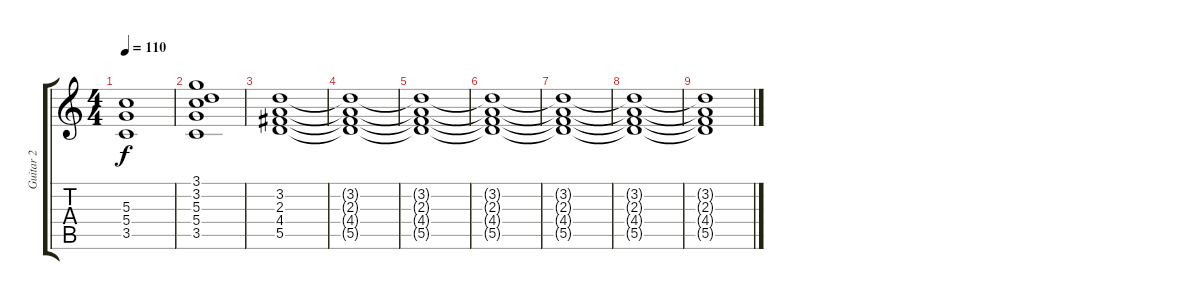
\track ("Guitar 2" "Guitar 2") {instrument overdrivenguitar}
\staff {score tabs}
\tuning (E4 B3 G3 D3 A2 E2) {hide}
\ts (4 4)
\tempo 110
\clef g2
\ks c
(5.3 5.4 3.5).1{dy f} |
(3.1 3.2 5.3 5.4 3.5).1 |
(3.2 2.3 4.4 5.5).1 |
(3.2{t} 2.3{t} 4.4{t} 5.5{t}).1 |
(3.2{t} 2.3{t} 4.4{t} 5.5{t}).1 |
(3.2{t} 2.3{t} 4.4{t} 5.5{t}).1 |
(3.2{t} 2.3{t} 4.4{t} 5.5{t}).1 |
(3.2{t} 2.3{t} 4.4{t} 5.5{t}).1 |
(3.2{t} 2.3{t} 4.4{t} 5.5{t}).1
